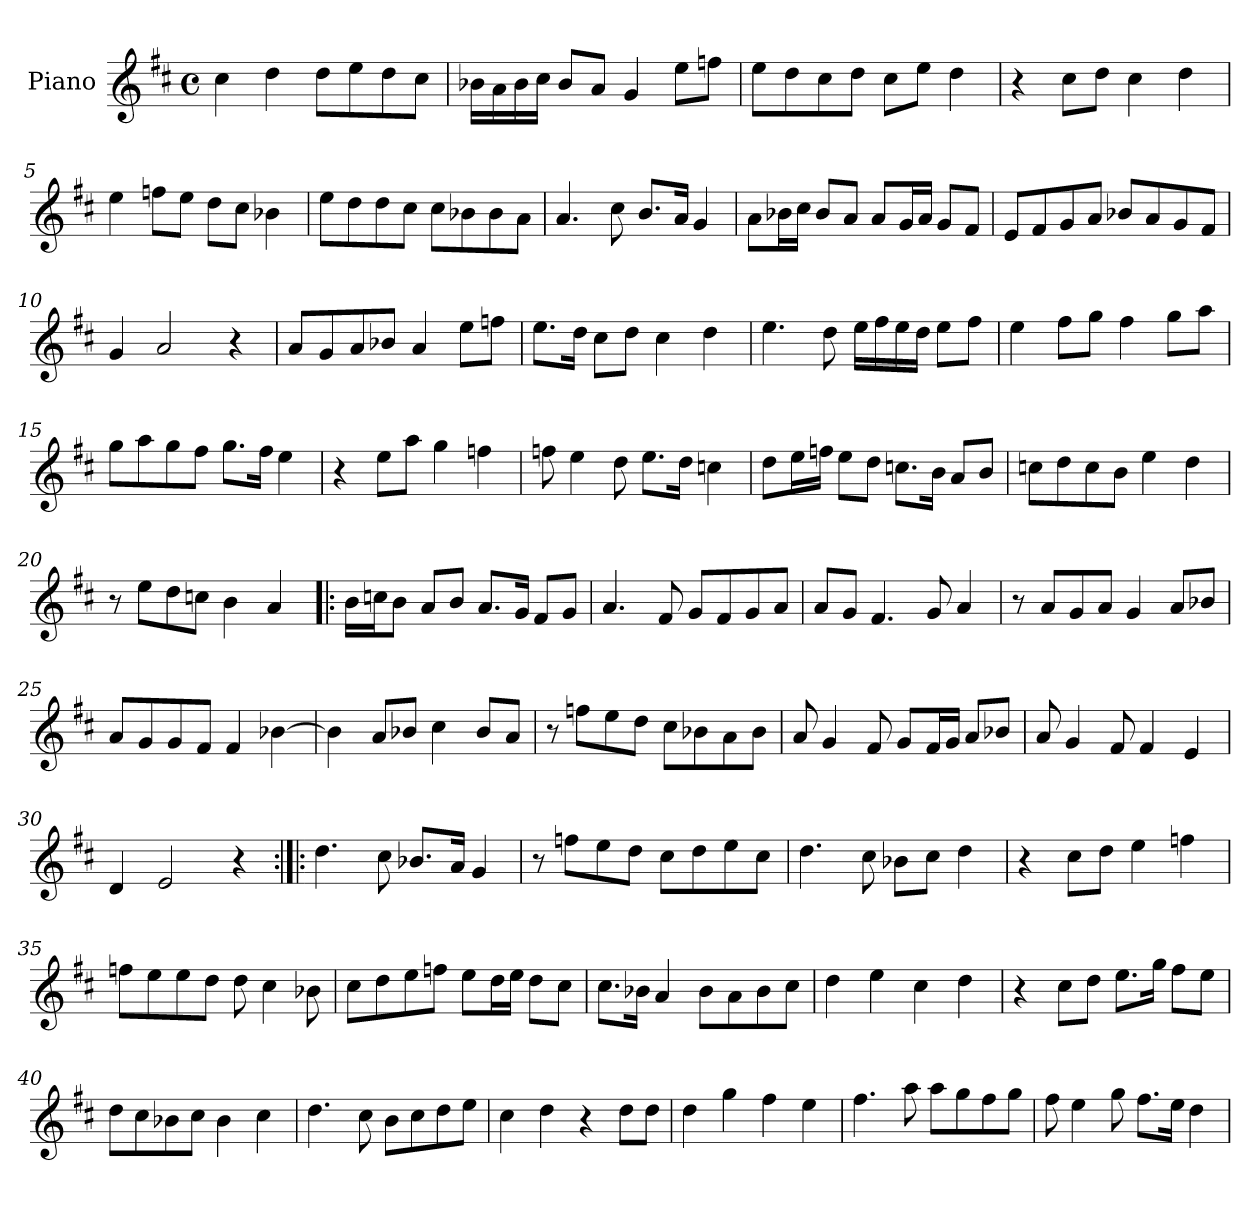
**kern
*part1
*staff1
*I"Piano
*I'Pno.
*clefG2
*k[f#c#]
*M4/4
*met(c)
=1
4cc#\
4dd\
8dd\L
8ee\
8dd\
8cc#\J
=2
16b-X\LL
16a\
16b-\
16cc#\JJ
8b-/L
8a/J
4g/
8ee\L
8ffn\J
=3
8ee\L
8dd\
8cc#\
8dd\J
8cc#\L
8ee\J
4dd\
=4
4r
8cc#\L
8dd\J
4cc#\
4dd\
=5
4ee\
8ffn\L
8ee\J
8dd\L
8cc#\J
4b-X\
!!LO:LB:g=z
=6
8ee\L
8dd\
8dd\
8cc#\J
8cc#\L
8b-X\
8b-\
8a\J
=7
4.a/
8cc#\
8.b/L
16a/Jk
4g/
=8
8a\L
16b-X\L
16cc#\JJ
8b-/L
8a/J
8a/L
16g/L
16a/JJ
8g/L
8f#/J
=9
8e/L
8f#/
8g/
8a/J
8b-X/L
8a/
8g/
8f#/J
=10
4g/
2a/
4r
!!LO:LB:g=z
=11
8a/L
8g/
8a/
8b-X/J
4a/
8ee\L
8ffn\J
=12
8.ee\L
16dd\Jk
8cc#\L
8dd\J
4cc#\
4dd\
=13
4.ee\
8dd\
16ee\LL
16ff#\
16ee\
16dd\JJ
8ee\L
8ff#\J
=14
4ee\
8ff#\L
8gg\J
4ff#\
8gg\L
8aa\J
=15
8gg\L
8aa\
8gg\
8ff#\J
8.gg\L
16ff#\Jk
4ee\
!!LO:LB:g=z
=16
4r
8ee\L
8aa\J
4gg\
4ffn\
=17
8ffn\
4ee\
8dd\
8.ee\L
16dd\Jk
4ccn\
=18
8dd\L
16ee\L
16ffn\JJ
8ee\L
8dd\J
8.ccn\L
16b\Jk
8a/L
8b/J
=19
8ccn\L
8dd\
8cc\
8b\J
4ee\
4dd\
=20
8r
8ee\L
8dd\
8ccn\J
4b\
4a/
!!LO:LB:g=z
=21!|:
16b\LL
16ccn\J
8b\J
8a/L
8b/J
8.a/L
16g/Jk
8f#/L
8g/J
=22
4.a/
8f#/
8g/L
8f#/
8g/
8a/J
=23
8a/L
8g/J
4.f#/
8g/
4a/
=24
8r
8a/L
8g/
8a/J
4g/
8a/L
8b-X/J
=25
8a/L
8g/
8g/
8f#/J
4f#/
[4b-X\
!!LO:LB:g=z
=26
4b-\]
8a/L
8b-X/J
4cc#\
8b-/L
8a/J
=27
8r
8ffn\L
8ee\
8dd\J
8cc#\L
8b-X\
8a\
8b-\J
=28
8a/
4g/
8f#/
8g/L
16f#/L
16g/JJ
8a/L
8b-X/J
=29
8a/
4g/
8f#/
4f#/
4e/
=30
4d/
2e/
4r
!!LO:LB:g=z
=31:|!|:
4.dd\
8cc#\
8.b-X/L
16a/Jk
4g/
=32
8r
8ffn\L
8ee\
8dd\J
8cc#\L
8dd\
8ee\
8cc#\J
=33
4.dd\
8cc#\
8b-X\L
8cc#\J
4dd\
=34
4r
8cc#\L
8dd\J
4ee\
4ffn\
=35
8ffn\L
8ee\
8ee\
8dd\J
8dd\
4cc#\
8b-X\
!!LO:LB:g=z
=36
8cc#\L
8dd\
8ee\
8ffn\J
8ee\L
16dd\L
16ee\JJ
8dd\L
8cc#\J
=37
8.cc#\L
16b-X\Jk
4a/
8b-\L
8a\
8b-\
8cc#\J
=38
4dd\
4ee\
4cc#\
4dd\
=39
4r
8cc#\L
8dd\J
8.ee\L
16gg\Jk
8ff#\L
8ee\J
=40
8dd\L
8cc#\
8b-X\
8cc#\J
4b-\
4cc#\
!!LO:LB:g=z
=41
4.dd\
8cc#\
8b\L
8cc#\
8dd\
8ee\J
=42
4cc#\
4dd\
4r
8dd\L
8dd\J
=43
4dd\
4gg\
4ff#\
4ee\
=44
4.ff#\
8aa\
8aa\L
8gg\
8ff#\
8gg\J
=45
8ff#\
4ee\
8gg\
8.ff#\L
16ee\Jk
4dd\
=
*-
